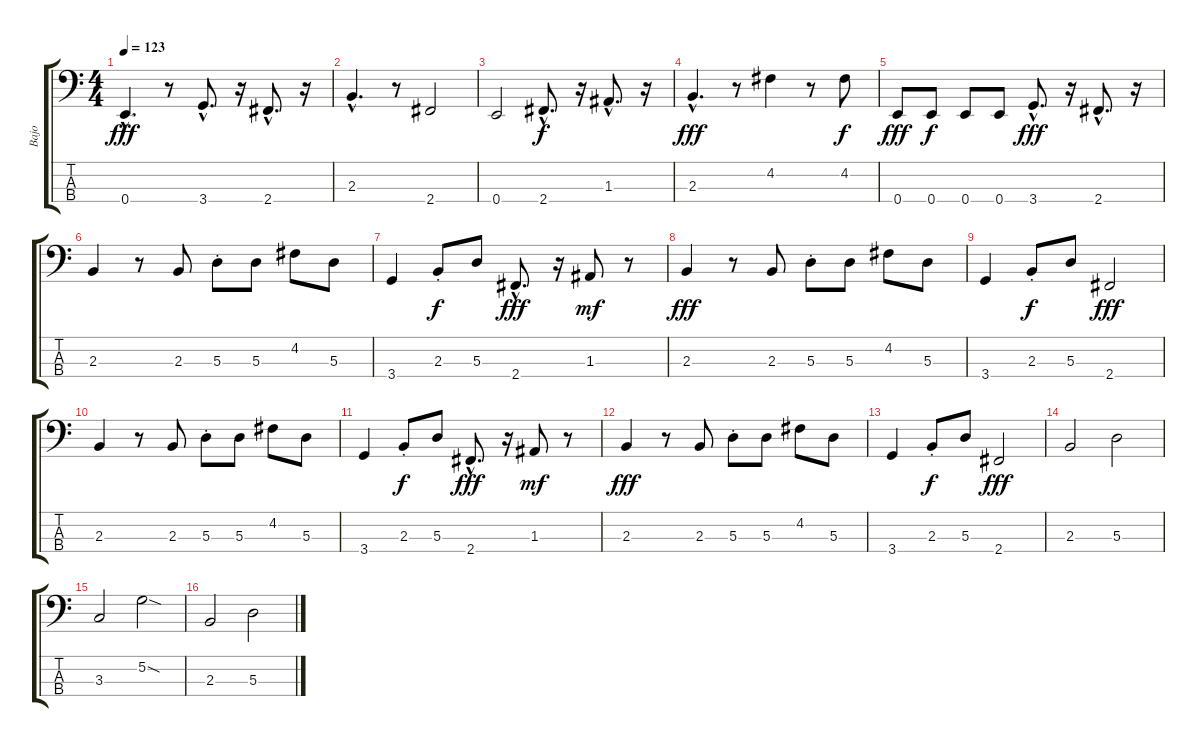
\track ("Bajo" "Bajo") {instrument electricbassfinger}
\staff {score tabs}
\tuning (G2 D2 A1 E1) {hide}
\ts (4 4)
\tempo 123
\clef f4
\ks c
0.4{hac}.4{d dy fff} r.8 3.4{hac}.8{d} r.16 2.4{hac}.8{d} r.16 |
2.3{hac}.4{d} r.8 2.4.2 |
0.4.2 2.4{hac}.8{d dy f} r.16 1.3{hac}.8{d} r.16 |
2.3{hac}.4{d dy fff} r.8 4.2.4 r.8 4.2.8{dy f} |
0.4.8{dy fff} 0.4.8{dy f} 0.4.8 0.4.8 3.4{hac}.8{d dy fff} r.16 2.4{hac}.8{d} r.16 |
2.3.4 r.8 2.3.8 5.3{st}.8 5.3.8 4.2.8 5.3.8 |
3.4.4 2.3{st}.8{dy f} 5.3.8 2.4{hac}.8{d dy fff} r.16 1.3.8{dy mf} r.8 |
2.3.4{dy fff} r.8 2.3.8 5.3{st}.8 5.3.8 4.2.8 5.3.8 |
3.4.4 2.3{st}.8{dy f} 5.3.8 2.4.2{dy fff} |
2.3.4 r.8 2.3.8 5.3{st}.8 5.3.8 4.2.8 5.3.8 |
3.4.4 2.3{st}.8{dy f} 5.3.8 2.4{hac}.8{d dy fff} r.16 1.3.8{dy mf} r.8 |
2.3.4{dy fff} r.8 2.3.8 5.3{st}.8 5.3.8 4.2.8 5.3.8 |
3.4.4 2.3{st}.8{dy f} 5.3.8 2.4.2{dy fff} |
2.3.2 5.3.2 |
3.3.2 5.2{sod}.2 |
2.3.2 5.3.2
